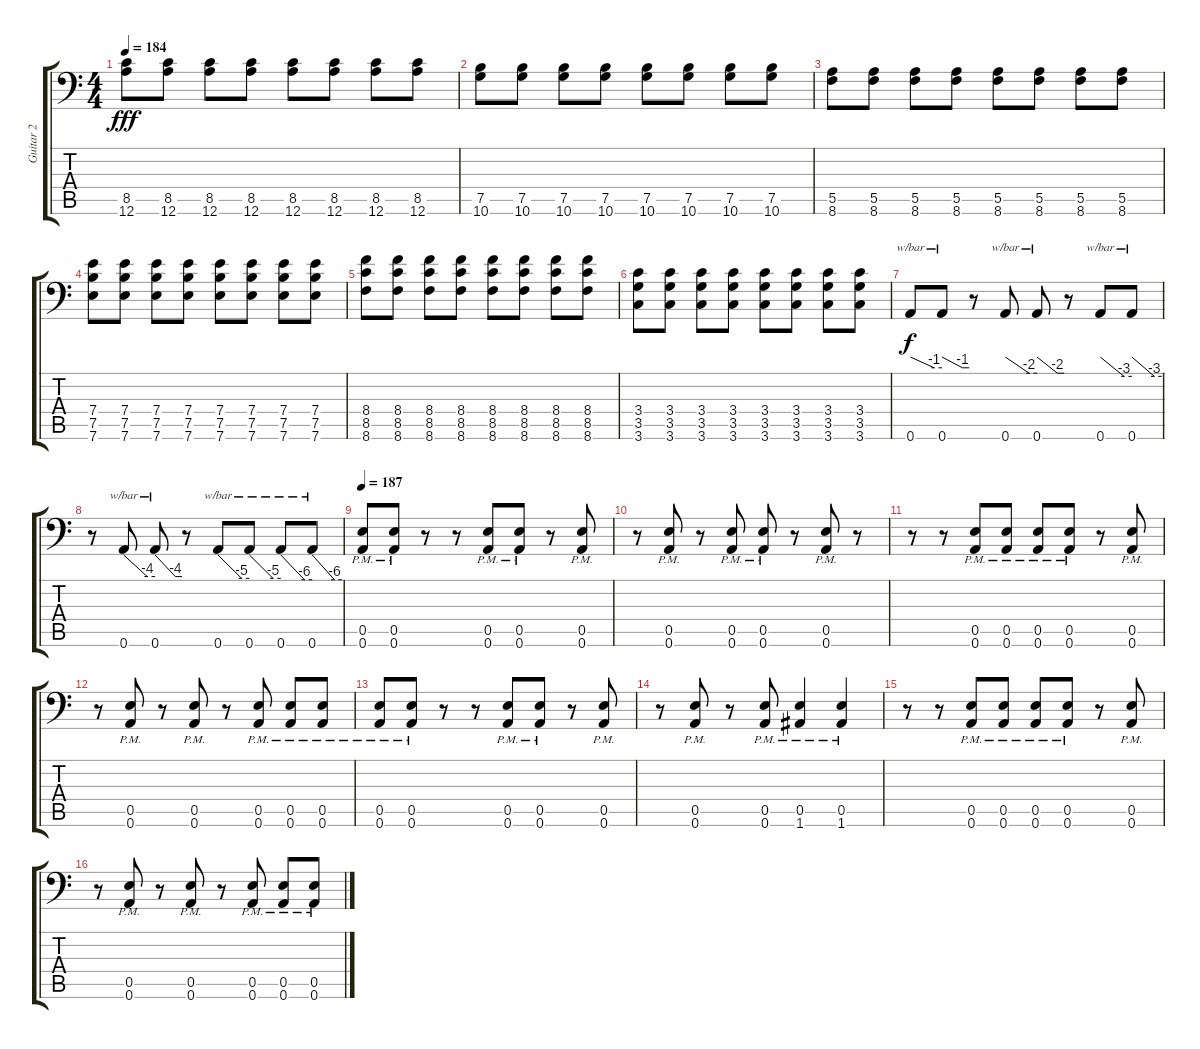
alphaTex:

\track ("Guitar 2" "Guitar 2") {instrument distortionguitar}
\staff {score tabs}
\tuning (B3 Gb3 D3 A2 E2 A1) {hide}
\ts (4 4)
\tempo 184
\clef f4
\ks c
(8.5 12.6).8{dy fff} (8.5 12.6).8 (8.5 12.6).8 (8.5 12.6).8 (8.5 12.6).8 (8.5 12.6).8 (8.5 12.6).8 (8.5 12.6).8 |
(7.5 10.6).8 (7.5 10.6).8 (7.5 10.6).8 (7.5 10.6).8 (7.5 10.6).8 (7.5 10.6).8 (7.5 10.6).8 (7.5 10.6).8 |
(5.5 8.6).8 (5.5 8.6).8 (5.5 8.6).8 (5.5 8.6).8 (5.5 8.6).8 (5.5 8.6).8 (5.5 8.6).8 (5.5 8.6).8 |
(7.4 7.5 7.6).8 (7.4 7.5 7.6).8 (7.4 7.5 7.6).8 (7.4 7.5 7.6).8 (7.4 7.5 7.6).8 (7.4 7.5 7.6).8 (7.4 7.5 7.6).8 (7.4 7.5 7.6).8 |
(8.4 8.5 8.6).8 (8.4 8.5 8.6).8 (8.4 8.5 8.6).8 (8.4 8.5 8.6).8 (8.4 8.5 8.6).8 (8.4 8.5 8.6).8 (8.4 8.5 8.6).8 (8.4 8.5 8.6).8 |
(3.4 3.5 3.6).8 (3.4 3.5 3.6).8 (3.4 3.5 3.6).8 (3.4 3.5 3.6).8 (3.4 3.5 3.6).8 (3.4 3.5 3.6).8 (3.4 3.5 3.6).8 (3.4 3.5 3.6).8 |
0.6.8{tbe (custom default 0 0 45 -4 60 -4) dy f} 0.6.8{tbe (custom default 0 0 45 -4 60 -4)} r.8 0.6.8{tbe (custom default 0 0 45 -8 60 -8)} 0.6.8{tbe (custom default 0 0 45 -8 60 -8)} r.8 0.6.8{tbe (custom default 0 0 45 -12 60 -12)} 0.6.8{tbe (custom default 0 0 45 -12 60 -12)} |
r.8 0.6.8{tbe (custom default 0 0 45 -16 60 -16)} 0.6.8{tbe (custom default 0 0 45 -16 60 -16)} r.8 0.6.8{tbe (custom default 0 0 45 -20 60 -20)} 0.6.8{tbe (custom default 0 0 45 -20 60 -20)} 0.6.8{tbe (custom default 0 0 45 -24 60 -24)} 0.6.8{tbe (custom default 0 0 45 -24 60 -24)} |
\tempo 187
(0.5{pm} 0.6{pm}).8 (0.5{pm} 0.6{pm}).8 r.8 r.8 (0.5{pm} 0.6{pm}).8 (0.5{pm} 0.6{pm}).8 r.8 (0.5{pm} 0.6{pm}).8 |
r.8 (0.5{pm} 0.6{pm}).8 r.8 (0.5{pm} 0.6{pm}).8 (0.5{pm} 0.6{pm}).8 r.8 (0.5{pm} 0.6{pm}).8 r.8 |
r.8 r.8 (0.5{pm} 0.6{pm}).8 (0.5{pm} 0.6{pm}).8 (0.5{pm} 0.6{pm}).8 (0.5{pm} 0.6{pm}).8 r.8 (0.5{pm} 0.6{pm}).8 |
r.8 (0.5{pm} 0.6{pm}).8 r.8 (0.5{pm} 0.6{pm}).8 r.8 (0.5{pm} 0.6{pm}).8 (0.5{pm} 0.6{pm}).8 (0.5{pm} 0.6{pm}).8 |
(0.5{pm} 0.6{pm}).8 (0.5{pm} 0.6{pm}).8 r.8 r.8 (0.5{pm} 0.6{pm}).8 (0.5{pm} 0.6{pm}).8 r.8 (0.5{pm} 0.6{pm}).8 |
r.8 (0.5{pm} 0.6{pm}).8 r.8 (0.5{pm} 0.6{pm}).8 (0.5{pm} 1.6{pm}).4 (0.5{pm} 1.6{pm}).4 |
r.8 r.8 (0.5{pm} 0.6{pm}).8 (0.5{pm} 0.6{pm}).8 (0.5{pm} 0.6{pm}).8 (0.5{pm} 0.6{pm}).8 r.8 (0.5{pm} 0.6{pm}).8 |
r.8 (0.5{pm} 0.6{pm}).8 r.8 (0.5{pm} 0.6{pm}).8 r.8 (0.5{pm} 0.6{pm}).8 (0.5{pm} 0.6{pm}).8 (0.5{pm} 0.6{pm}).8
